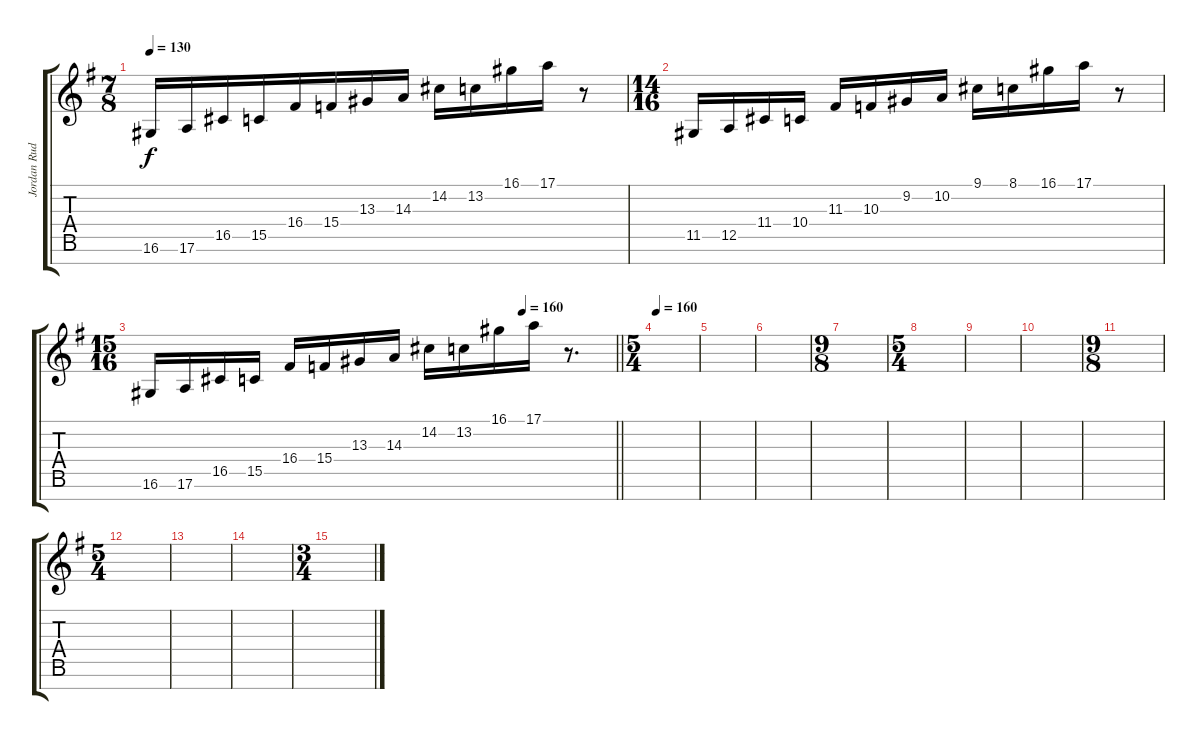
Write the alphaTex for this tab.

\track ("Jordan Rudess - Keyboards" "Jordan Rud") {instrument lead2sawtooth}
\staff {score tabs}
\tuning (E4 B3 G3 D3 A2 E2 B1) {hide}
\ts (7 8)
\tempo 130
\clef g2
\ks g
16.6.16{dy f} 17.6.16 16.5.16 15.5.16 16.4.16 15.4.16 13.3.16 14.3.16 14.2.16 13.2.16 16.1.16 17.1.16 r.8 |
\ts (14 16)
11.5.16 12.5.16 11.4.16 10.4.16 11.3.16 10.3.16 9.2.16 10.2.16 9.1.16 8.1.16 16.1.16 17.1.16 r.8 |
\ts (15 16)
\tempo (160 0.8)
\barLineRight lightlight
16.6.16 17.6.16 16.5.16 15.5.16 16.4.16 15.4.16 13.3.16 14.3.16 14.2.16 13.2.16 16.1.16 17.1.16 r.8{d} |
\ts (5 4)
\tempo 160
|
|
|
\ts (9 8)
|
\ts (5 4)
|
|
|
\ts (9 8)
|
\ts (5 4)
|
|
|
\ts (3 4)
